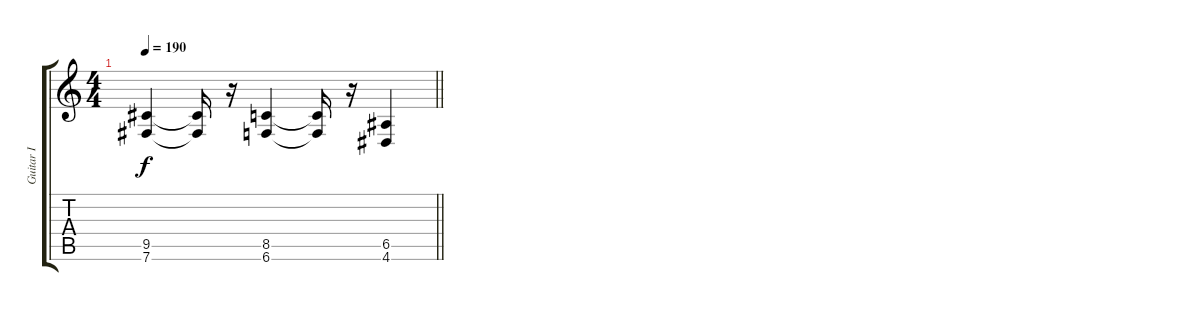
\track ("Guitar I" "Guitar I") {instrument distortionguitar}
\staff {score tabs}
\tuning (B3 Gb3 D3 A2 E2 B1) {hide}
\ts (4 4)
\tempo 190
\clef g2
\barLineRight lightlight
\ks c
(9.5 7.6).4{dy f} (9.5{t} 7.6{t}).16 r.16 (8.5 6.6).4 (8.5{t} 6.6{t}).16 r.16 (6.5 4.6).4
